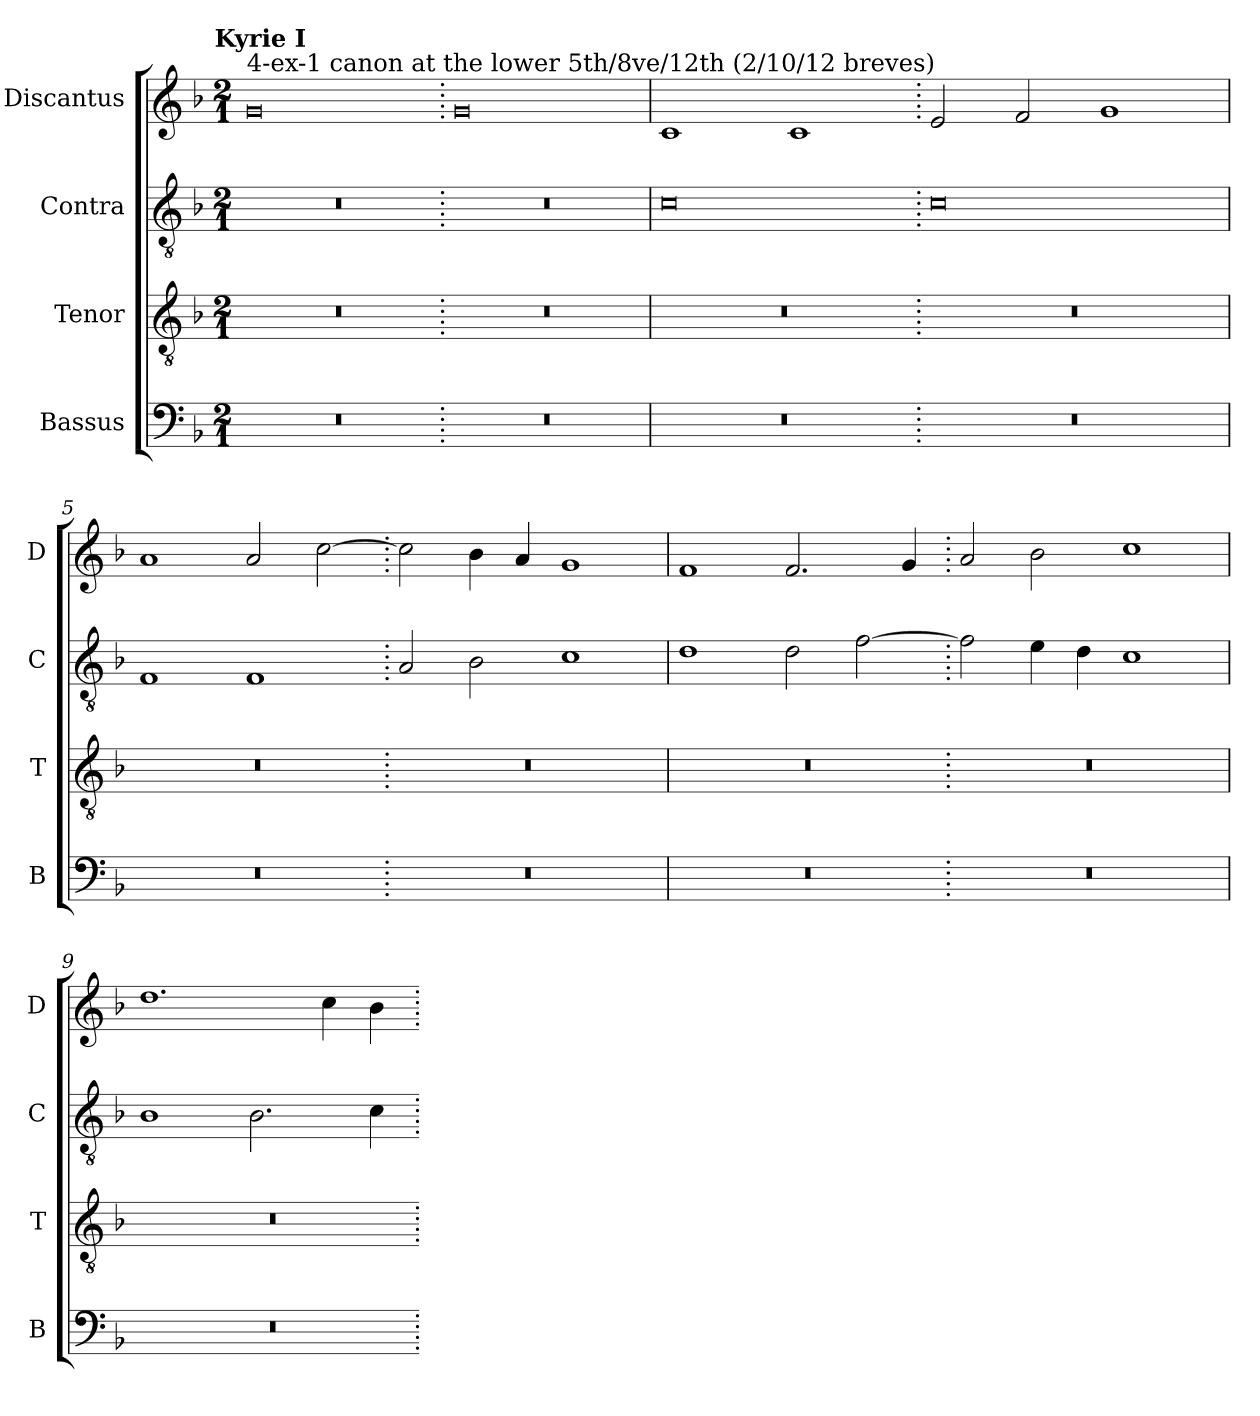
**kern	**kern	**kern	**kern
*part4	*part3	*part2	*part1
*staff4	*staff3	*staff2	*staff1
*I"Bassus	*I"Tenor	*I"Contra	*I"Discantus
*I'B	*I'T	*I'C	*I'D
*clefF4	*clefGv2	*clefGv2	*clefG2
*k[b-]	*k[b-]	*k[b-]	*k[b-]
!!LO:TX:omd:t=Kyrie I
*M2/1	*M2/1	*M2/1	*M2/1
=1	=1	=1	=1
!	!	!	!LO:TX:a:t=4-ex-1 canon at the lower 5th/8ve/12th (2/10/12 breves)
0r	0r	0r	0g
=2.	=2.	=2.	=2.
0r	0r	0r	0g
=3	=3	=3	=3
0r	0r	0c	1c
.	.	.	1c
=4.	=4.	=4.	=4.
0r	0r	0c	2e/
.	.	.	2f/
.	.	.	1g
=5	=5	=5	=5
0r	0r	1F	1a
.	.	1F	2a/
.	.	.	[2cc\
=6.	=6.	=6.	=6.
0r	0r	2A/	2cc\]
.	.	2B-\	4b-\
.	.	.	4a/
.	.	1c	1g
=7	=7	=7	=7
0r	0r	1d	1f
.	.	2d\	2.f/
.	.	[2f\	.
.	.	.	4g/
=8.	=8.	=8.	=8.
0r	0r	2f\]	2a/
.	.	4e\	2b-\
.	.	4d\	.
.	.	1c	1cc
=9	=9	=9	=9
0r	0r	1B-	1.dd
.	.	2.B-\	.
.	.	.	4cc\
.	.	4c\	4b-\
=.	=.	=.	=.
*-	*-	*-	*-
